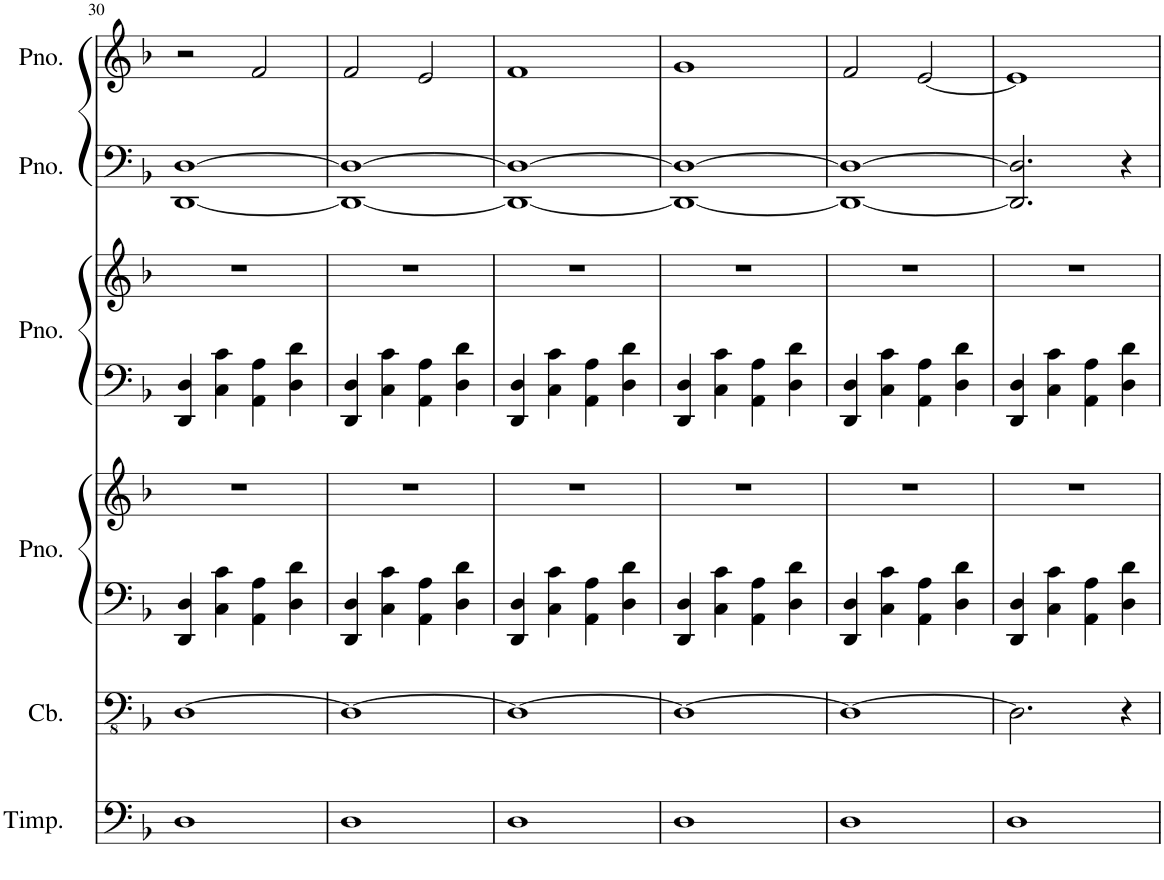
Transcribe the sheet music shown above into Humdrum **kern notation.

**kern	**kern	**kern	**kern	**kern	**kern	**kern	**kern
*part6	*part5	*part4	*part4	*part3	*part3	*part2	*part1
*staff8	*staff7	*staff6	*staff5	*staff4	*staff3	*staff2	*staff1
*I"Timpani	*I"Double Bass	*I"Piano	*	*I"Piano	*	*I"Piano	*I"Piano
*I'Timp.	*	*I'Pno.	*	*I'Pno.	*	*I'Pno.	*I'Pno.
!!LO:PB:g=z
*clefF4	*clefFv4	*clefF4	*clefG2	*clefF4	*clefG2	*clefF4	*clefG2
*	*Trd7c12	*	*	*	*	*	*
*k[b-]	*k[b-]	*k[b-]	*k[b-]	*k[b-]	*k[b-]	*k[b-]	*k[b-]
*M4/4	*M4/4	*M4/4	*M4/4	*M4/4	*M4/4	*M4/4	*M4/4
=30	=30	=30	=30	=30	=30	=30	=30
1D	[1DD	4DD/ 4D/	1r	4DD/ 4D/	1r	[1DD [1D	2r
.	.	4C\ 4c\	.	4C\ 4c\	.	.	.
.	.	4AA\ 4A\	.	4AA\ 4A\	.	.	2f/
.	.	4D\ 4d\	.	4D\ 4d\	.	.	.
=31	=31	=31	=31	=31	=31	=31	=31
1D	1DD_	4DD/ 4D/	1r	4DD/ 4D/	1r	[1DD [1D	2f/
.	.	4C\ 4c\	.	4C\ 4c\	.	.	.
.	.	4AA\ 4A\	.	4AA\ 4A\	.	.	2e/
.	.	4D\ 4d\	.	4D\ 4d\	.	.	.
=32	=32	=32	=32	=32	=32	=32	=32
1D	1DD_	4DD/ 4D/	1r	4DD/ 4D/	1r	[1DD [1D	1f
.	.	4C\ 4c\	.	4C\ 4c\	.	.	.
.	.	4AA\ 4A\	.	4AA\ 4A\	.	.	.
.	.	4D\ 4d\	.	4D\ 4d\	.	.	.
=33	=33	=33	=33	=33	=33	=33	=33
1D	1DD_	4DD/ 4D/	1r	4DD/ 4D/	1r	[1DD [1D	1g
.	.	4C\ 4c\	.	4C\ 4c\	.	.	.
.	.	4AA\ 4A\	.	4AA\ 4A\	.	.	.
.	.	4D\ 4d\	.	4D\ 4d\	.	.	.
=34	=34	=34	=34	=34	=34	=34	=34
1D	1DD_	4DD/ 4D/	1r	4DD/ 4D/	1r	[1DD [1D	2f/
.	.	4C\ 4c\	.	4C\ 4c\	.	.	.
.	.	4AA\ 4A\	.	4AA\ 4A\	.	.	[2e/
.	.	4D\ 4d\	.	4D\ 4d\	.	.	.
=35	=35	=35	=35	=35	=35	=35	=35
1D	2.DD\]	4DD/ 4D/	1r	4DD/ 4D/	1r	2.DD/ 2.D/	1e]
.	.	4C\ 4c\	.	4C\ 4c\	.	.	.
.	.	4AA\ 4A\	.	4AA\ 4A\	.	.	.
.	4r	4D\ 4d\	.	4D\ 4d\	.	4r	.
=	=	=	=	=	=	=	=
*-	*-	*-	*-	*-	*-	*-	*-
